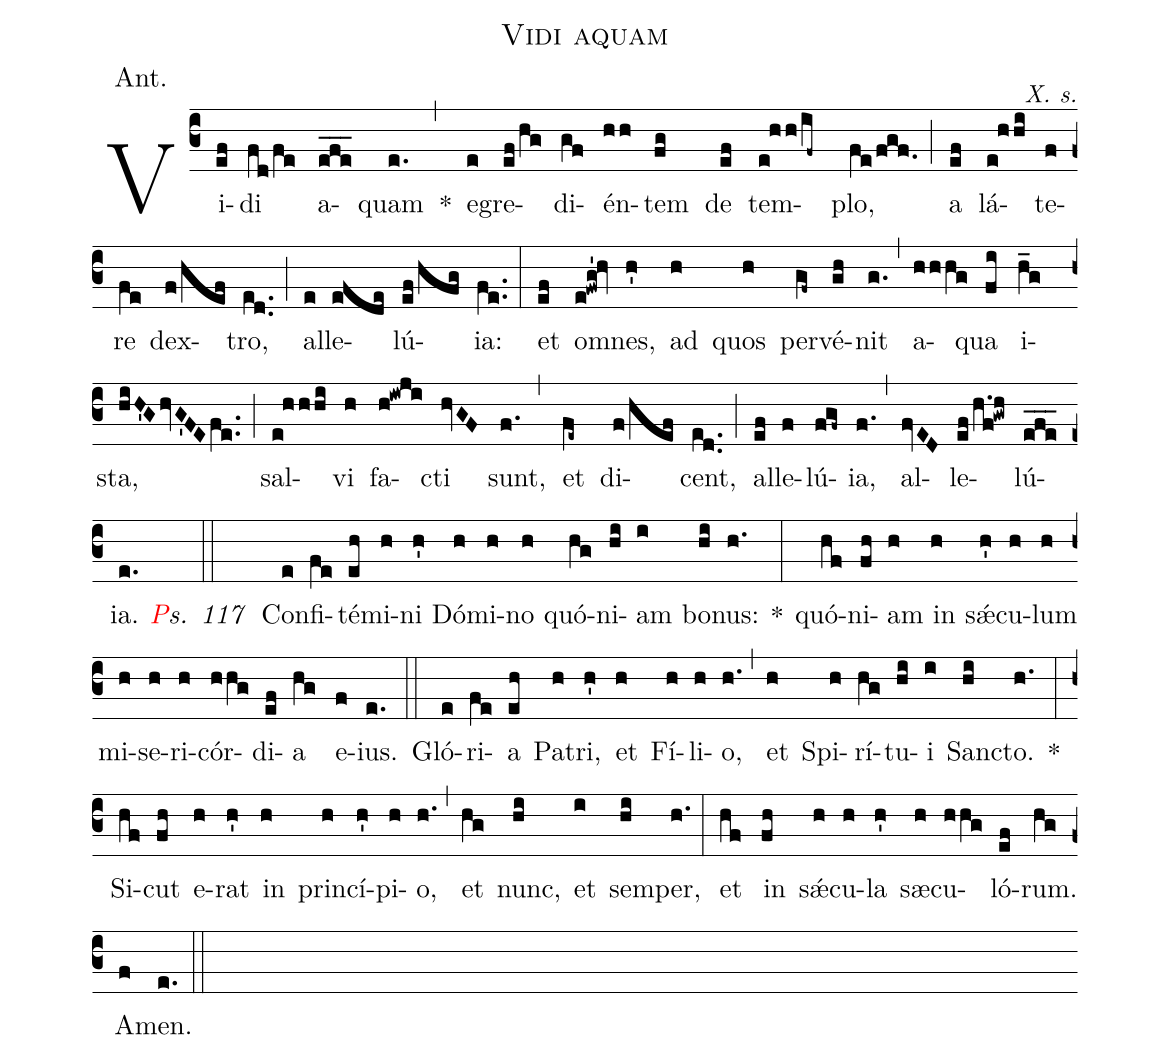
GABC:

name:Vidi aquam;
annotation:Ant.;
mode:8;
office-part:Antiphon;
commentary:X. s.;
%%
(c3) Vi(ef)di(fd!/fe) a(efe___ )quam(e.) *(,)
e(e)gre(ef!/hg)di(gf)én(hh)tem(fg) de(ef) tem(e!hh!/if~ )plo,(fe!/fgf.) (;)
a(ef) lá(e!hhi)te(f)re(fe) dex(f!/hef)tro,(ed..) (;)
al(e)le(efde)lú(ef!/hfg)ia:(fe..) (:)
et(ef) om(e!fwg'!hv)nes,(h') ad(h) quos(h) per(gf~)vé(gh)nit(g.) (,)
a(hhhg)qua(fi) i(h_g )sta,(hiH'G!/hvG'FE!/fe..) (;)
sal(e!hhhi)vi(h) fa(h!iwji)cti(hvGF) sunt,(f.) (,)
et(fe~) di(f!/hef)cent,(ed..) (;)
al(ef)le(f)lú(fgf~)ia,(f.) (,)
al(fvED)le(ef!/h.f!gwh)lú(efe___)ia.(e.) (::)

<i><v>{\rubrum Ps. 117 }</v></i> Con(e)fi(fe)té(eh)mi(h)ni(h') Dó(h)mi(h)no(h) quó(hg)ni(hi)am(i) bo(hi)nus:(h.) *(:)
quó(hf)ni(fh)am(h) in(h) sǽ(h')cu(h)lum(h) mi(h)se(h)ri(h)cór(hhg)di(ef)a(hg) e(f)ius.(e.) (::)

Gló(e)ri(fe)a(eh) Pa(h)tri,(h') et(h) Fí(h)li(h)o,(h.) (,)
et(h) Spi(h)rí(hg)tu(hi)i(i) Sanc(hi)to.(h.) *(:)
Si(hf)cut(fh) e(h)rat(h') in(h) prin(h)cí(h')pi(h)o,(h.) (,)
et(hg) nunc,(hi) et(i) sem(hi)per,(h.) (:)
et(hf) in(fh) sǽ(h)cu(h)la(h') sæ(h)cu(hhg)ló(ef)rum.(hg) A(f)men.(e.) (::)
